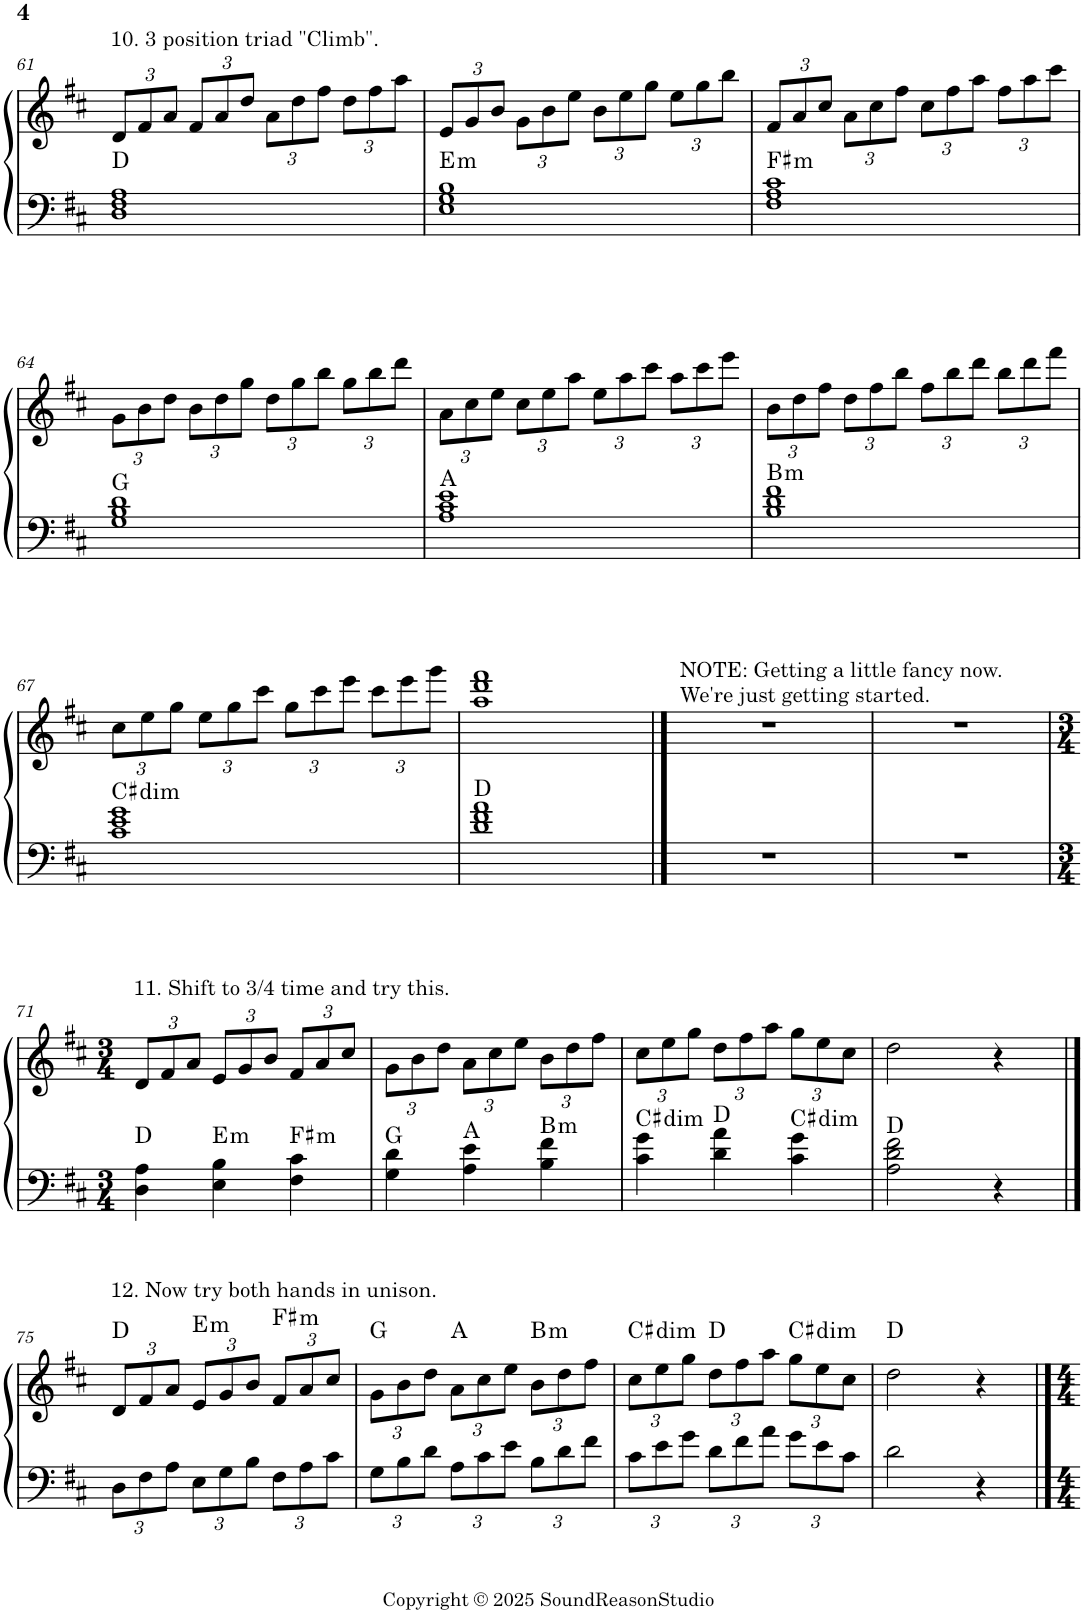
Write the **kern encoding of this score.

**kern	**kern	**harte
*part1	*part1	*part1
*staff2	*staff1	*
*I"Piano	*	*
*I'Pno.	*	*
!!LO:PB:g=z
*clefF4	*clefG2	*
*k[f#c#]	*k[f#c#]	*
*M4/4	*M4/4	*
*	*Xbrackettup	*
=61	=61	=61
!	!LO:TX:a:t=10. 3 position triad "Climb".	!
1D 1F# 1A	12d/L	D:maj
.	12f#/	.
.	12a/J	.
.	12f#/L	.
.	12a/	.
.	12dd/J	.
.	12a\L	.
.	12dd\	.
.	12ff#\J	.
.	12dd\L	.
.	12ff#\	.
.	12aa\J	.
=62	=62	=62
!	!	!LO:H:kt=m
1E 1G 1B	12e/L	E:min
.	12g/	.
.	12b/J	.
.	12g\L	.
.	12b\	.
.	12ee\J	.
.	12b\L	.
.	12ee\	.
.	12gg\J	.
.	12ee\L	.
.	12gg\	.
.	12bb\J	.
=63	=63	=63
!	!	!LO:H:kt=m
1F# 1A 1c#	12f#/L	F#:min
.	12a/	.
.	12cc#/J	.
.	12a\L	.
.	12cc#\	.
.	12ff#\J	.
.	12cc#\L	.
.	12ff#\	.
.	12aa\J	.
.	12ff#\L	.
.	12aa\	.
.	12ccc#\J	.
!!LO:LB:g=z
=64	=64	=64
1G 1B 1d	12g\L	G:maj
.	12b\	.
.	12dd\J	.
.	12b\L	.
.	12dd\	.
.	12gg\J	.
.	12dd\L	.
.	12gg\	.
.	12bb\J	.
.	12gg\L	.
.	12bb\	.
.	12ddd\J	.
=65	=65	=65
1A 1c# 1e	12a\L	A:maj
.	12cc#\	.
.	12ee\J	.
.	12cc#\L	.
.	12ee\	.
.	12aa\J	.
.	12ee\L	.
.	12aa\	.
.	12ccc#\J	.
.	12aa\L	.
.	12ccc#\	.
.	12eee\J	.
=66	=66	=66
!	!	!LO:H:kt=m
1B 1d 1f#	12b\L	B:min
.	12dd\	.
.	12ff#\J	.
.	12dd\L	.
.	12ff#\	.
.	12bb\J	.
.	12ff#\L	.
.	12bb\	.
.	12ddd\J	.
.	12bb\L	.
.	12ddd\	.
.	12fff#\J	.
!!LO:LB:g=z
=67	=67	=67
!	!	!LO:H:kt=dim
1c# 1e 1g	12cc#\L	C#:dim
.	12ee\	.
.	12gg\J	.
.	12ee\L	.
.	12gg\	.
.	12ccc#\J	.
.	12gg\L	.
.	12ccc#\	.
.	12eee\J	.
.	12ccc#\L	.
.	12eee\	.
.	12ggg\J	.
=68	=68	=68
1d 1f# 1a	1aa 1ddd 1fff#	D:maj
==69	==69	==69
!	!LO:TX:a:t=NOTE&colon; Getting a little fancy now.	!
!	!LO:TX:a:t=We're just getting started.	!
1r	1r	.
=70	=70	=70
1r	1r	.
!!LO:LB:g=z
=71	=71	=71
*M3/4	*M3/4	*
!	!LO:TX:a:t=11. Shift to 3/4 time and try this.	!
4D\ 4A\	12d/L	D:maj
.	12f#/	.
.	12a/J	.
!	!	!LO:H:kt=m
4E\ 4B\	12e/L	E:min
.	12g/	.
.	12b/J	.
!	!	!LO:H:kt=m
4F#\ 4c#\	12f#/L	F#:min
.	12a/	.
.	12cc#/J	.
=72	=72	=72
4G\ 4d\	12g\L	G:maj
.	12b\	.
.	12dd\J	.
4A\ 4e\	12a\L	A:maj
.	12cc#\	.
.	12ee\J	.
!	!	!LO:H:kt=m
4B\ 4f#\	12b\L	B:min
.	12dd\	.
.	12ff#\J	.
=73	=73	=73
!	!	!LO:H:kt=dim
4c#\ 4g\	12cc#\L	C#:dim
.	12ee\	.
.	12gg\J	.
4d\ 4a\	12dd\L	D:maj
.	12ff#\	.
.	12aa\J	.
!	!	!LO:H:kt=dim
4c#\ 4g\	12gg\L	C#:dim
.	12ee\	.
.	12cc#\J	.
=74	=74	=74
2A\ 2d\ 2f#\	2dd\	D:maj
4r	4r	.
!!LO:LB:g=z
==75	==75	==75
*Xbrackettup	*	*
!	!LO:TX:a:t=12. Now try both hands in unison.	!
12D\L	12d/L	D:maj
12F#\	12f#/	.
12A\J	12a/J	.
!	!	!LO:H:kt=m
12E\L	12e/L	E:min
12G\	12g/	.
12B\J	12b/J	.
!	!	!LO:H:kt=m
12F#\L	12f#/L	F#:min
12A\	12a/	.
12c#\J	12cc#/J	.
=76	=76	=76
12G\L	12g\L	G:maj
12B\	12b\	.
12d\J	12dd\J	.
12A\L	12a\L	A:maj
12c#\	12cc#\	.
12e\J	12ee\J	.
!	!	!LO:H:kt=m
12B\L	12b\L	B:min
12d\	12dd\	.
12f#\J	12ff#\J	.
=77	=77	=77
!	!	!LO:H:kt=dim
12c#\L	12cc#\L	C#:dim
12e\	12ee\	.
12g\J	12gg\J	.
12d\L	12dd\L	D:maj
12f#\	12ff#\	.
12a\J	12aa\J	.
!	!	!LO:H:kt=dim
12g\L	12gg\L	C#:dim
12e\	12ee\	.
12c#\J	12cc#\J	.
=78	=78	=78
2d\	2dd\	D:maj
4r	4r	.
==	==	==
*-	*-	*-
